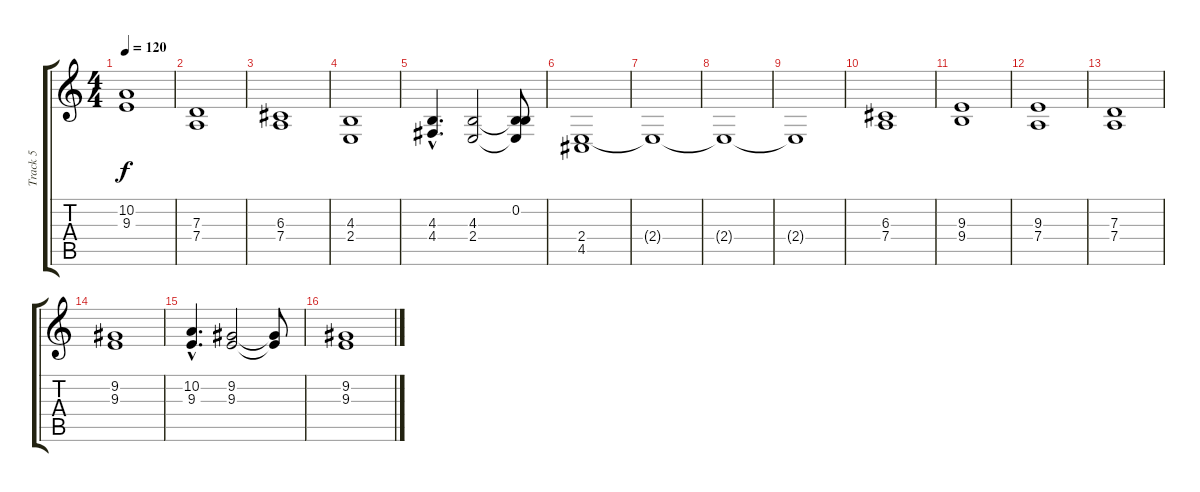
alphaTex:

\track ("Track 5" "Track 5") {instrument englishhorn}
\staff {score tabs}
\tuning (E4 B3 G3 D3 A2 E2) {hide}
\ts (4 4)
\tempo 120
\clef g2
\ks c
(10.2 9.3).1{dy f} |
(7.3 7.4).1 |
(6.3 7.4).1 |
(4.3 2.4).1 |
(4.3{hac} 4.4{hac}).4{d} (4.3 2.4).2 (0.2 4.3{t} 2.4{t}).8 |
(2.4 4.5).1 |
2.4{t}.1 |
2.4{t}.1 |
2.4{t}.1 |
(6.3 7.4).1 |
(9.3 9.4).1 |
(9.3 7.4).1 |
(7.3 7.4).1 |
(9.2 9.3).1 |
(10.2{hac} 9.3{hac}).4{d} (9.2 9.3).2 (9.2{t} 9.3{t}).8 |
(9.2 9.3).1
